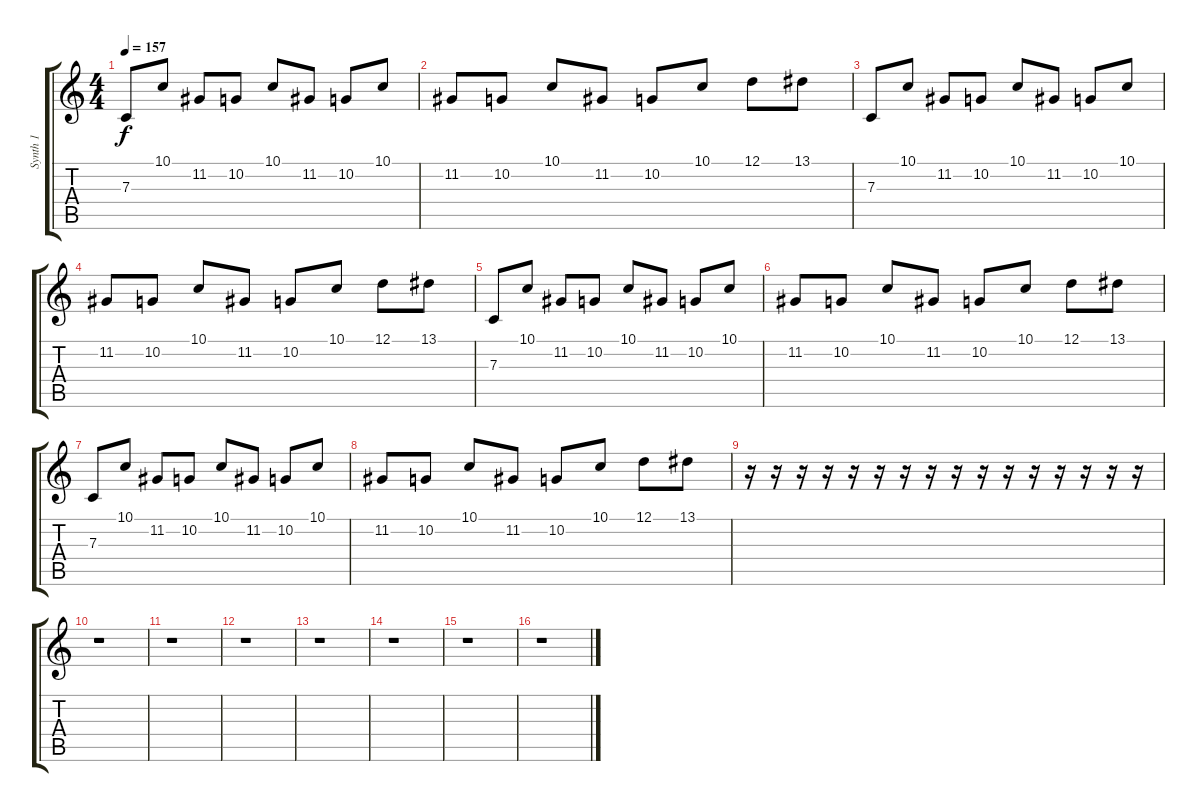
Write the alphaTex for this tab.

\track ("Synth 1" "Synth 1") {instrument stringensemble1}
\staff {score tabs}
\tuning (D4 A3 F3 C3 G2 C2) {hide}
\ts (4 4)
\tempo 157
\clef g2
\ks c
7.3.8{dy f} 10.1.8 11.2.8 10.2.8 10.1.8 11.2.8 10.2.8 10.1.8 |
11.2.8 10.2.8 10.1.8 11.2.8 10.2.8 10.1.8 12.1.8 13.1.8 |
7.3.8 10.1.8 11.2.8 10.2.8 10.1.8 11.2.8 10.2.8 10.1.8 |
11.2.8 10.2.8 10.1.8 11.2.8 10.2.8 10.1.8 12.1.8 13.1.8 |
7.3.8 10.1.8 11.2.8 10.2.8 10.1.8 11.2.8 10.2.8 10.1.8 |
11.2.8 10.2.8 10.1.8 11.2.8 10.2.8 10.1.8 12.1.8 13.1.8 |
7.3.8 10.1.8 11.2.8 10.2.8 10.1.8 11.2.8 10.2.8 10.1.8 |
11.2.8 10.2.8 10.1.8 11.2.8 10.2.8 10.1.8 12.1.8 13.1.8 |
r.16 r.16 r.16 r.16 r.16 r.16 r.16 r.16 r.16 r.16 r.16 r.16 r.16 r.16 r.16 r.16 |
r.1 |
r.1 |
r.1 |
r.1 |
r.1 |
r.1 |
r.1
